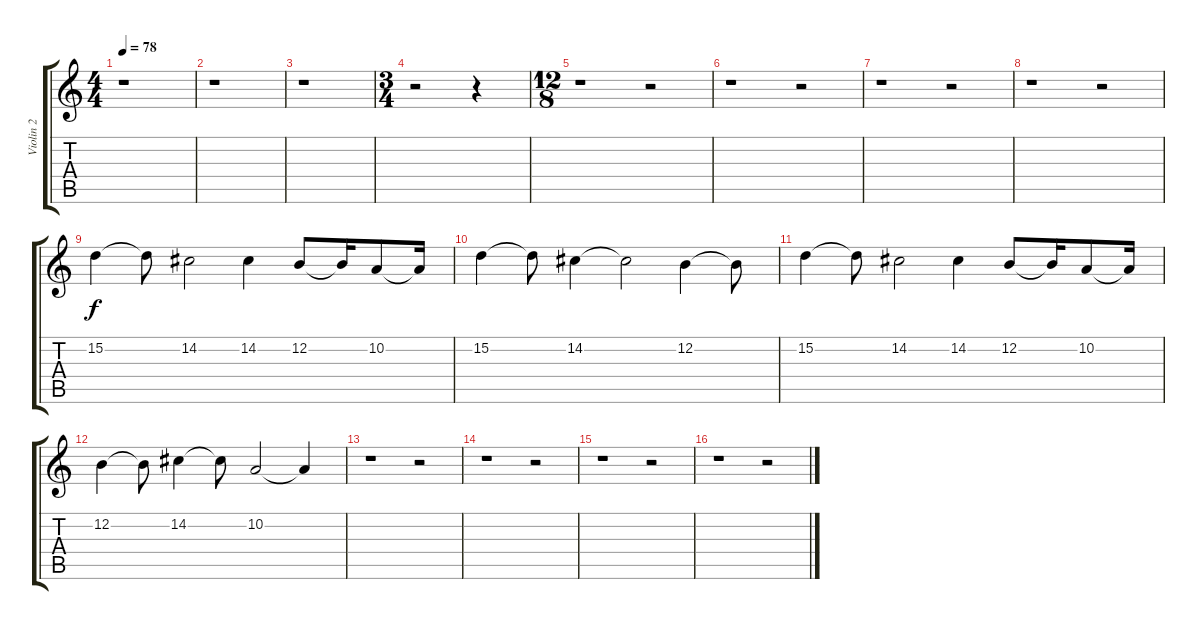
\track ("Violin 2" "Violin 2") {instrument stringensemble1}
\staff {score tabs}
\tuning (E4 B3 G3 D3 A2 E2) {hide}
\ts (4 4)
\tempo 78
\clef g2
\ks c
r.1{dy f} |
r.1 |
r.1 |
\ts (3 4)
r.2 r.4 |
\ts (12 8)
r.1 r.2 |
r.1 r.2 |
r.1 r.2 |
r.1 r.2 |
15.2.4 15.2{t}.8 14.2.2 14.2.4 12.2.8 12.2{t}.16 10.2.8 10.2{t}.16 |
15.2.4 15.2{t}.8 14.2.4 14.2{t}.2 12.2.4 12.2{t}.8 |
15.2.4 15.2{t}.8 14.2.2 14.2.4 12.2.8 12.2{t}.16 10.2.8 10.2{t}.16 |
12.2.4 12.2{t}.8 14.2.4 14.2{t}.8 10.2.2 10.2{t}.4 |
r.1 r.2 |
r.1 r.2 |
r.1 r.2 |
r.1 r.2
